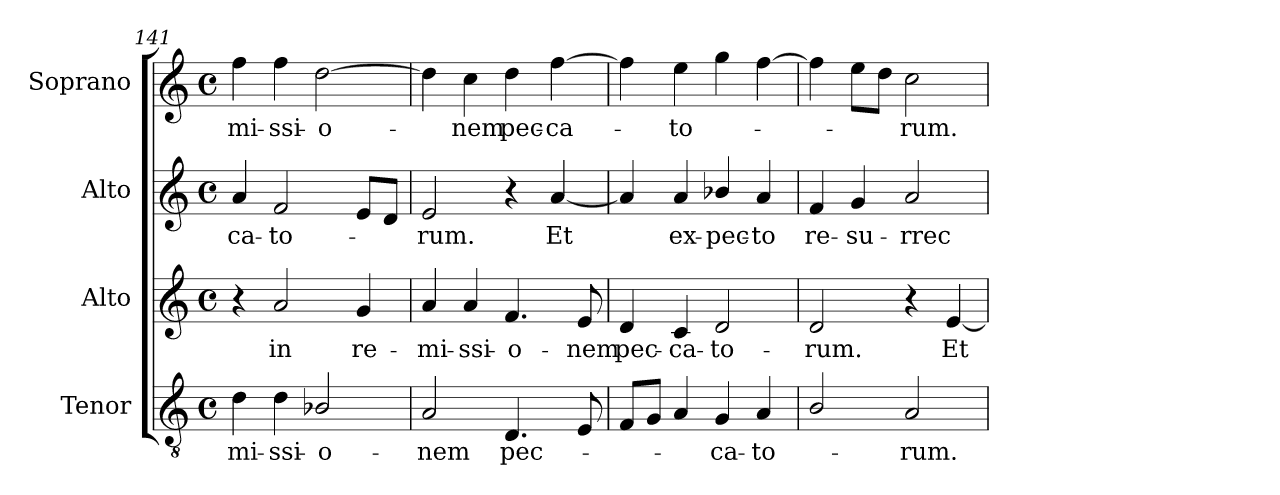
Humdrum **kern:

**kern	**text	**kern	**text	**kern	**text	**kern	**text
*part4	*part4	*part3	*part3	*part2	*part2	*part1	*part1
*staff4	*staff4	*staff3	*staff3	*staff2	*staff2	*staff1	*staff1
*I"Tenor	*	*I"Alto	*	*I"Alto	*	*I"Soprano	*
*I'T.	*	*I'A.	*	*I'A.	*	*I'S.	*
*clefGv2	*	*clefG2	*	*clefG2	*	*clefG2	*
*ITrd7c12	*	*	*	*	*	*	*
*k[]	*	*k[]	*	*k[]	*	*k[]	*
*C:	*	*C:	*	*C:	*	*C:	*
*M4/4	*	*M4/4	*	*M4/4	*	*M4/4	*
*met(c)	*	*met(c)	*	*met(c)	*	*met(c)	*
=141	=141	=141	=141	=141	=141	=141	=141
!	!LO:LY:b:color=#000000	!	!	!	!	!	!
!	!	!	!	!	!LO:LY:b:color=#000000	!	!
!	!	!	!	!	!	!	!LO:LY:b:color=#000000
4Di\	-mi-	4r	.	4ai/	-ca-	4ffi\	-mi-
!	!LO:LY:b:color=#000000	!	!	!	!	!	!
!	!	!	!LO:LY:b:color=#000000	!	!	!	!
!	!	!	!	!	!LO:LY:b:color=#000000	!	!
!	!	!	!	!	!	!	!LO:LY:b:color=#000000
4Di\	-ssi-	2ai/	in	2fi/	-to-	4ffi\	-ssi-
!	!LO:LY:b:color=#000000	!	!	!	!	!	!
!	!	!	!	!	!	!	!LO:LY:b:color=#000000
2BB-Xi/	-o-	.	.	.	.	[2ddi\	-o-
!	!	!	!LO:LY:b:color=#000000	!	!	!	!
.	.	4gi/	re-	8ei/L	.	.	.
.	.	.	.	8di/J	.	.	.
=142	=142	=142	=142	=142	=142	=142	=142
!	!LO:LY:b:color=#000000	!	!	!	!	!	!
!	!	!	!LO:LY:b:color=#000000	!	!	!	!
!	!	!	!	!	!LO:LY:b:color=#000000	!	!
2AAi/	-nem	4ai/	-mi-	2ei/	-rum.	4ddi\]	.
!	!	!	!LO:LY:b:color=#000000	!	!	!	!
!	!	!	!	!	!	!	!LO:LY:b:color=#000000
.	.	4ai/	-ssi-	.	.	4cci\	-nem
!	!LO:LY:b:color=#000000	!	!	!	!	!	!
!	!	!	!LO:LY:b:color=#000000	!	!	!	!
!	!	!	!	!	!	!	!LO:LY:b:color=#000000
4.DDi/	pec-	4.fi/	-o-	4r	.	4ddi\	pec-
!	!	!	!	!	!LO:LY:b:color=#000000	!	!
!	!	!	!	!	!	!	!LO:LY:b:color=#000000
.	.	.	.	[4ai/	Et	[4ffi\	-ca-
!	!	!	!LO:LY:b:color=#000000	!	!	!	!
8EEi/	.	8ei/	-nem	.	.	.	.
=143	=143	=143	=143	=143	=143	=143	=143
!	!	!	!LO:LY:b:color=#000000	!	!	!	!
8FFi/L	.	4di/	pec-	4ai/]	.	4ffi\]	.
8GGi/J	.	.	.	.	.	.	.
!	!	!	!LO:LY:b:color=#000000	!	!	!	!
!	!	!	!	!	!LO:LY:b:color=#000000	!	!
!	!	!	!	!	!	!	!LO:LY:b:color=#000000
4AAi/	.	4ci/	-ca-	4ai/	ex-	4eei\	-to-
!	!LO:LY:b:color=#000000	!	!	!	!	!	!
!	!	!	!LO:LY:b:color=#000000	!	!	!	!
!	!	!	!	!	!LO:LY:b:color=#000000	!	!
4GGi/	-ca-	2di/	-to-	4b-Xi/	-pec-	4ggi\	.
!	!LO:LY:b:color=#000000	!	!	!	!	!	!
!	!	!	!	!	!LO:LY:b:color=#000000	!	!
4AAi/	-to-	.	.	4ai/	-to	[4ffi\	.
=144	=144	=144	=144	=144	=144	=144	=144
!	!	!	!LO:LY:b:color=#000000	!	!	!	!
!	!	!	!	!	!LO:LY:b:color=#000000	!	!
2BBi/	.	2di/	-rum.	4fi/	re-	4ffi\]	.
!	!	!	!	!	!LO:LY:b:color=#000000	!	!
.	.	.	.	4gi/	-su-	8eei\L	.
.	.	.	.	.	.	8ddi\J	.
!	!LO:LY:b:color=#000000	!	!	!	!	!	!
!	!	!	!	!	!LO:LY:b:color=#000000	!	!
!	!	!	!	!	!	!	!LO:LY:b:color=#000000
2AAi/	-rum.	4r	.	2ai/	-rrec-	2cci\	-rum.
!	!	!	!LO:LY:b:color=#000000	!	!	!	!
.	.	[4ei/	Et	.	.	.	.
=	=	=	=	=	=	=	=
*-	*-	*-	*-	*-	*-	*-	*-
